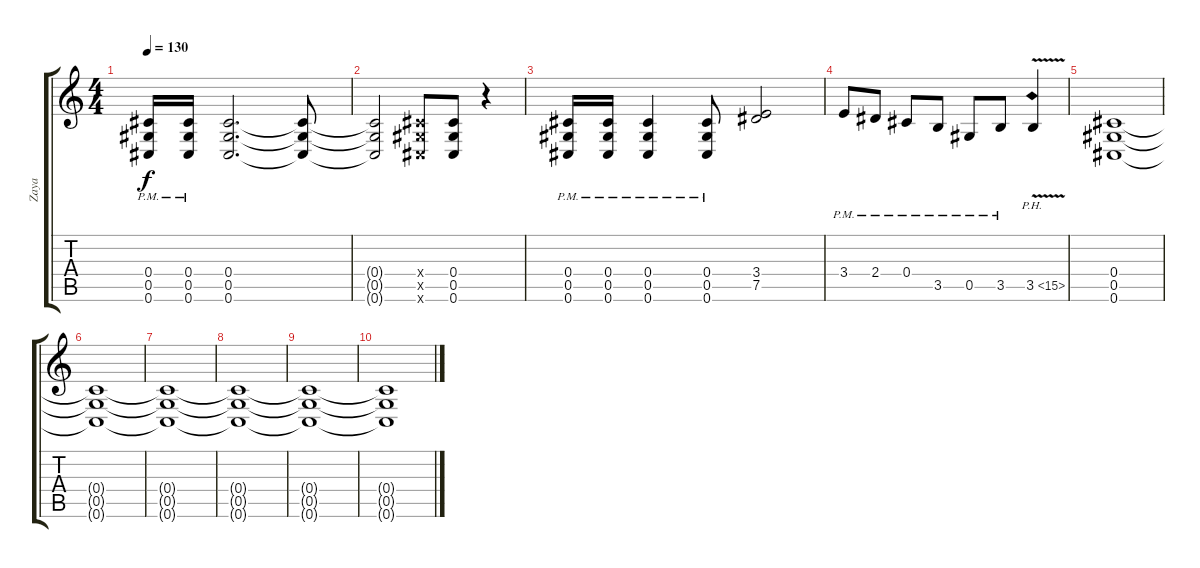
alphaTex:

\track ("Zaya" "Zaya") {instrument overdrivenguitar}
\staff {score tabs}
\tuning (Eb4 Bb3 Gb3 Db3 Ab2 Db2) {hide}
\ts (4 4)
\tempo 130
\clef g2
\ks c
(0.4{pm} 0.5{pm} 0.6{pm}).16{dy f} (0.4{pm} 0.5{pm} 0.6{pm}).16 (0.4 0.5 0.6).2{d} (0.4{t} 0.5{t} 0.6{t}).8 |
(0.4{t} 0.5{t} 0.6{t}).2 (0.4{x} 0.5{x} 0.6{x}).8 (0.4 0.5 0.6).8 r.4 |
(0.4{pm} 0.5{pm} 0.6{pm}).16 (0.4{pm} 0.5{pm} 0.6{pm}).16 (0.4{pm} 0.5{pm} 0.6{pm}).4 (0.4{pm} 0.5{pm} 0.6{pm}).8 (3.4 7.5).2 |
3.4{pm}.8 2.4{pm}.8 0.4{pm}.8 3.5{pm}.8 0.5{pm}.8 3.5{pm}.8 3.5{ph 12 v}.4 |
(0.4 0.5 0.6).1 |
(0.4{t} 0.5{t} 0.6{t}).1 |
(0.4{t} 0.5{t} 0.6{t}).1 |
(0.4{t} 0.5{t} 0.6{t}).1 |
(0.4{t} 0.5{t} 0.6{t}).1 |
(0.4{t} 0.5{t} 0.6{t}).1
